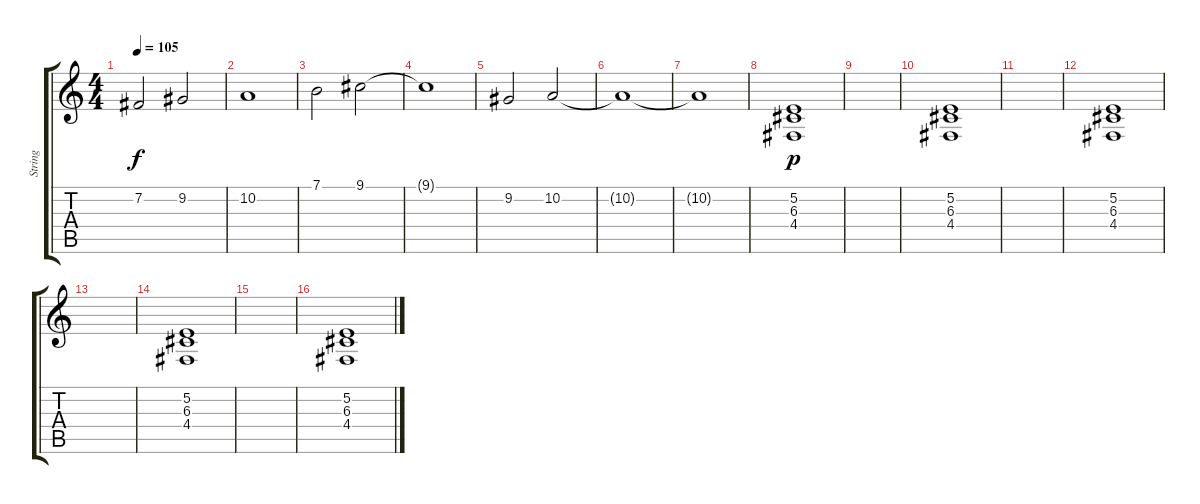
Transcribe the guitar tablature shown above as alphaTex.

\track ("String" "String") {instrument synthstrings1}
\staff {score tabs}
\tuning (E4 B3 G3 D3 A2 E2) {hide}
\ts (4 4)
\tempo 105
\clef g2
\ks c
7.2{t}.2{dy f} 9.2.2 |
10.2.1 |
7.1.2 9.1.2 |
9.1{t}.1 |
9.2.2 10.2.2 |
10.2{t}.1 |
10.2{t}.1 |
\section ("" "")
(5.2 6.3 4.4).1{dy p} |
|
(5.2 6.3 4.4).1 |
|
(5.2 6.3 4.4).1 |
|
(5.2 6.3 4.4).1 |
|
(5.2 6.3 4.4).1
